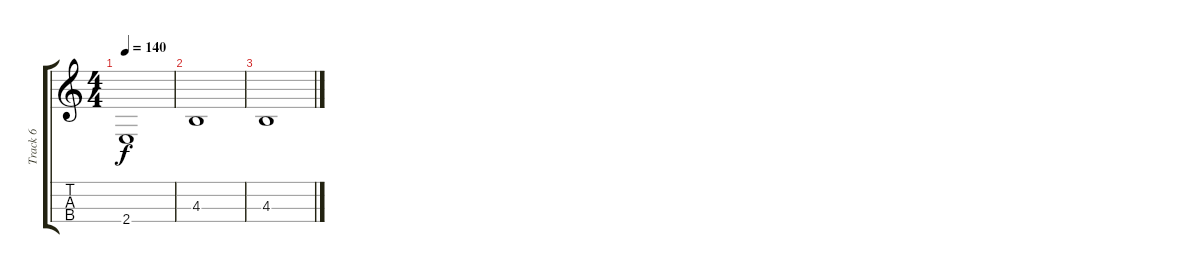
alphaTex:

\track ("Track 6" "Track 6") {instrument violin}
\staff {score tabs}
\tuning (E4 B3 G3 D3) {hide}
\ts (4 4)
\tempo 140
\clef g2
\ks c
2.4.1{dy f} |
4.3.1 |
4.3.1
